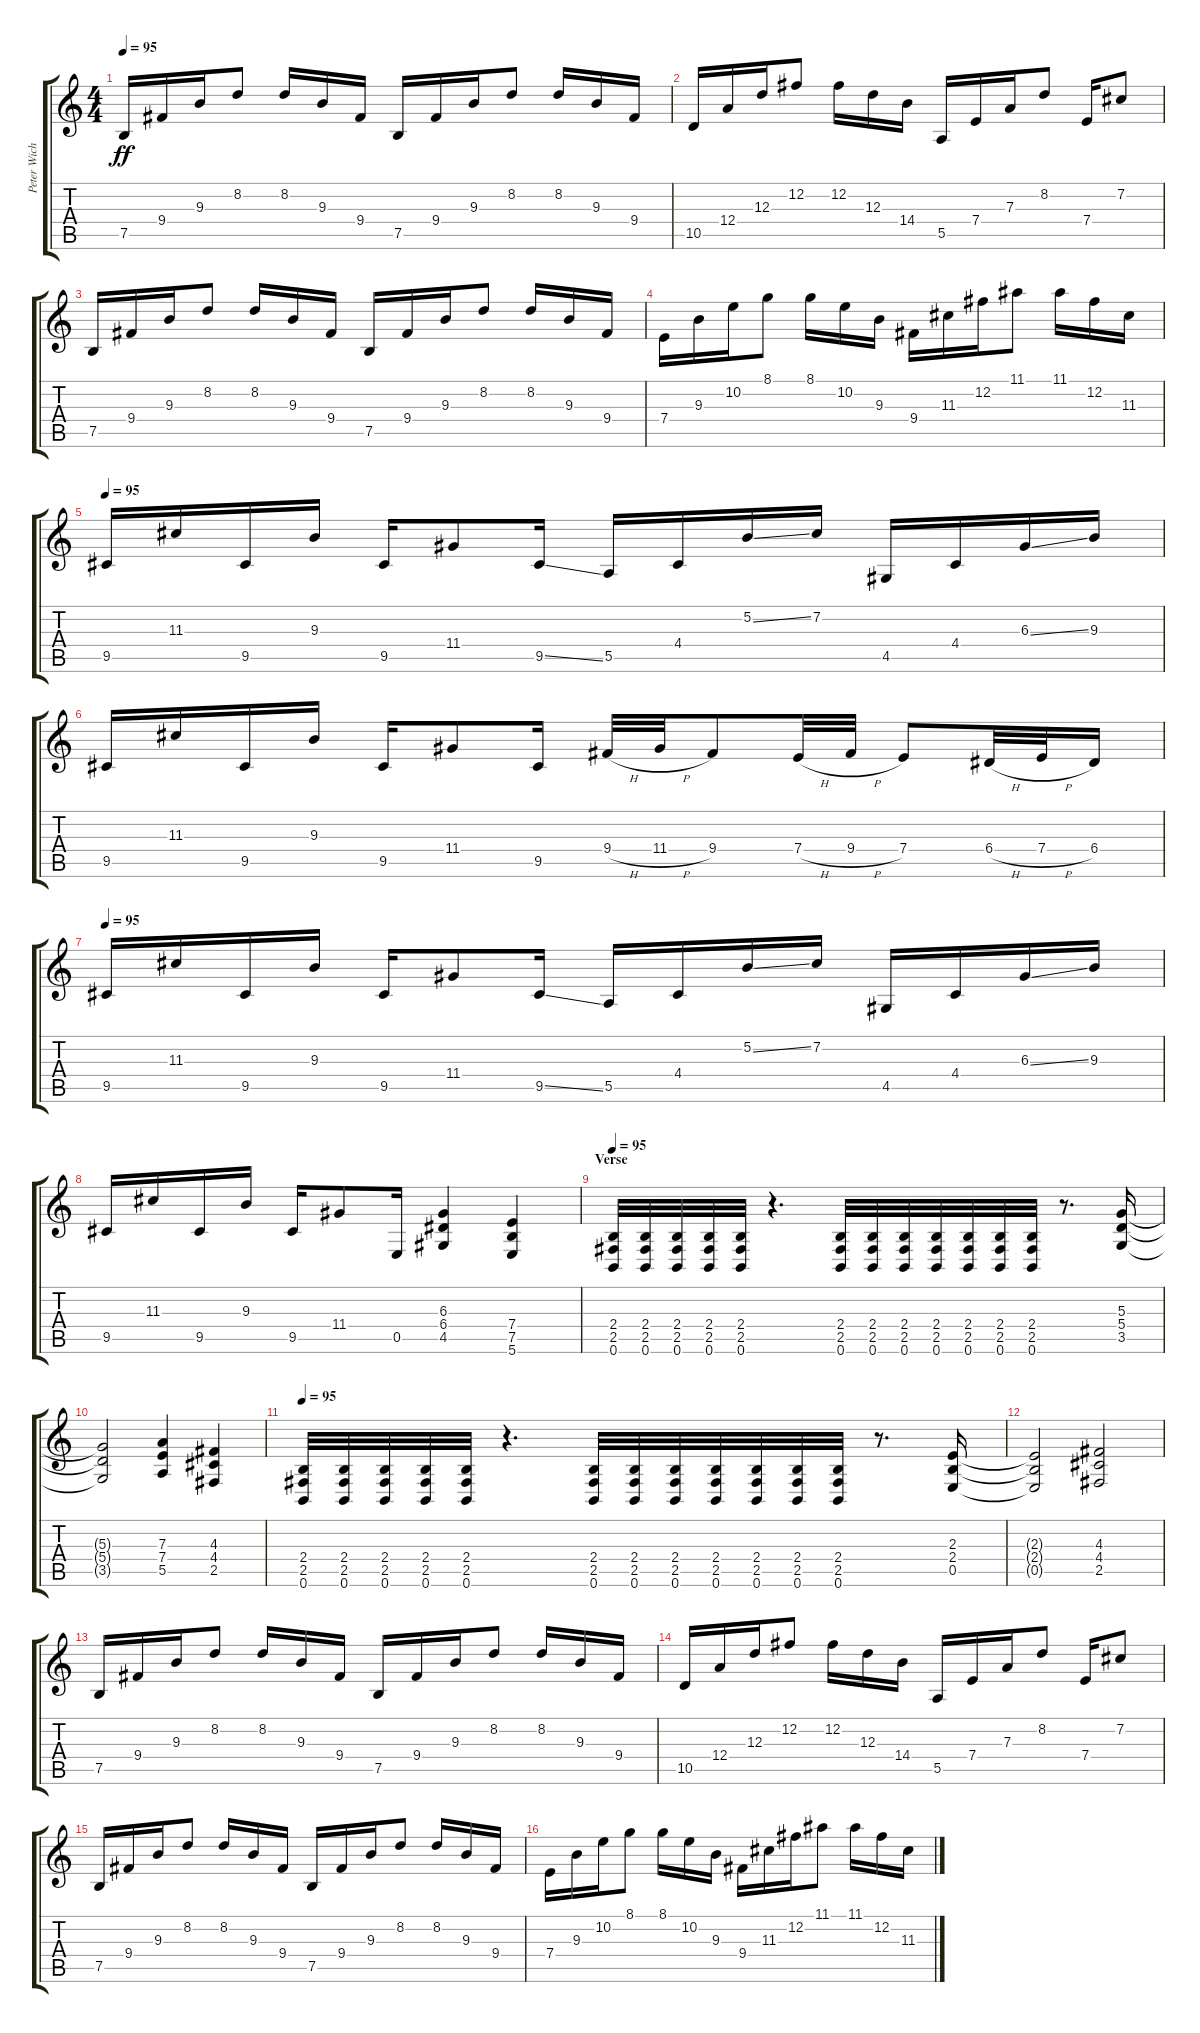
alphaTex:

\track ("Peter Wichers" "Peter Wich") {instrument distortionguitar}
\staff {score tabs}
\tuning (B3 Gb3 D3 A2 E2 B1) {hide}
\ts (4 4)
\tempo 95
\clef g2
\ks c
7.5.16{dy ff} 9.4.16 9.3.16 8.2.8 8.2.16 9.3.16 9.4.16 7.5.16 9.4.16 9.3.16 8.2.8 8.2.16 9.3.16 9.4.16 |
10.5.16 12.4.16 12.3.16 12.2.8 12.2.16 12.3.16 14.4.16 5.5.16 7.4.16 7.3.16 8.2.8 7.4.16 7.2.8 |
7.5.16 9.4.16 9.3.16 8.2.8 8.2.16 9.3.16 9.4.16 7.5.16 9.4.16 9.3.16 8.2.8 8.2.16 9.3.16 9.4.16 |
7.4.16 9.3.16 10.2.16 8.1.8 8.1.16 10.2.16 9.3.16 9.4.16 11.3.16 12.2.16 11.1.8 11.1.16 12.2.16 11.3.16 |
\tempo 95
9.5.16 11.3.16 9.5.16 9.3.16 9.5.16 11.4.8 9.5{ss}.16 5.5.16 4.4.16 5.2{ss}.16 7.2.16 4.5.16 4.4.16 6.3{ss}.16 9.3.16 |
9.5.16 11.3.16 9.5.16 9.3.16 9.5.16 11.4.8 9.5.16 9.4{h}.32 11.4{h}.32 9.4.8 7.4{h}.32 9.4{h}.32 7.4.8 6.4{h}.32 7.4{h}.32 6.4.16 |
\tempo 95
9.5.16 11.3.16 9.5.16 9.3.16 9.5.16 11.4.8 9.5{ss}.16 5.5.16 4.4.16 5.2{ss}.16 7.2.16 4.5.16 4.4.16 6.3{ss}.16 9.3.16 |
9.5.16 11.3.16 9.5.16 9.3.16 9.5.16 11.4.8 0.5.16 (6.3 6.4 4.5).4 (7.4 7.5 5.6).4 |
\section ("" "Verse")
\tempo 95
(2.4 2.5 0.6).32 (2.4 2.5 0.6).32 (2.4 2.5 0.6).32 (2.4 2.5 0.6).32 (2.4 2.5 0.6).32 r.4{d} (2.4 2.5 0.6).32 (2.4 2.5 0.6).32 (2.4 2.5 0.6).32 (2.4 2.5 0.6).32 (2.4 2.5 0.6).32 (2.4 2.5 0.6).32 (2.4 2.5 0.6).32 r.8{d} (5.3 5.4 3.5).16 |
(5.3{t} 5.4{t} 3.5{t}).2 (7.3 7.4 5.5).4 (4.3 4.4 2.5).4 |
\tempo 95
(2.4 2.5 0.6).32 (2.4 2.5 0.6).32 (2.4 2.5 0.6).32 (2.4 2.5 0.6).32 (2.4 2.5 0.6).32 r.4{d} (2.4 2.5 0.6).32 (2.4 2.5 0.6).32 (2.4 2.5 0.6).32 (2.4 2.5 0.6).32 (2.4 2.5 0.6).32 (2.4 2.5 0.6).32 (2.4 2.5 0.6).32 r.8{d} (2.3 2.4 0.5).16 |
(2.3{t} 2.4{t} 0.5{t}).2 (4.3 4.4 2.5).2 |
7.5.16 9.4.16 9.3.16 8.2.8 8.2.16 9.3.16 9.4.16 7.5.16 9.4.16 9.3.16 8.2.8 8.2.16 9.3.16 9.4.16 |
10.5.16 12.4.16 12.3.16 12.2.8 12.2.16 12.3.16 14.4.16 5.5.16 7.4.16 7.3.16 8.2.8 7.4.16 7.2.8 |
7.5.16 9.4.16 9.3.16 8.2.8 8.2.16 9.3.16 9.4.16 7.5.16 9.4.16 9.3.16 8.2.8 8.2.16 9.3.16 9.4.16 |
7.4.16 9.3.16 10.2.16 8.1.8 8.1.16 10.2.16 9.3.16 9.4.16 11.3.16 12.2.16 11.1.8 11.1.16 12.2.16 11.3.16
